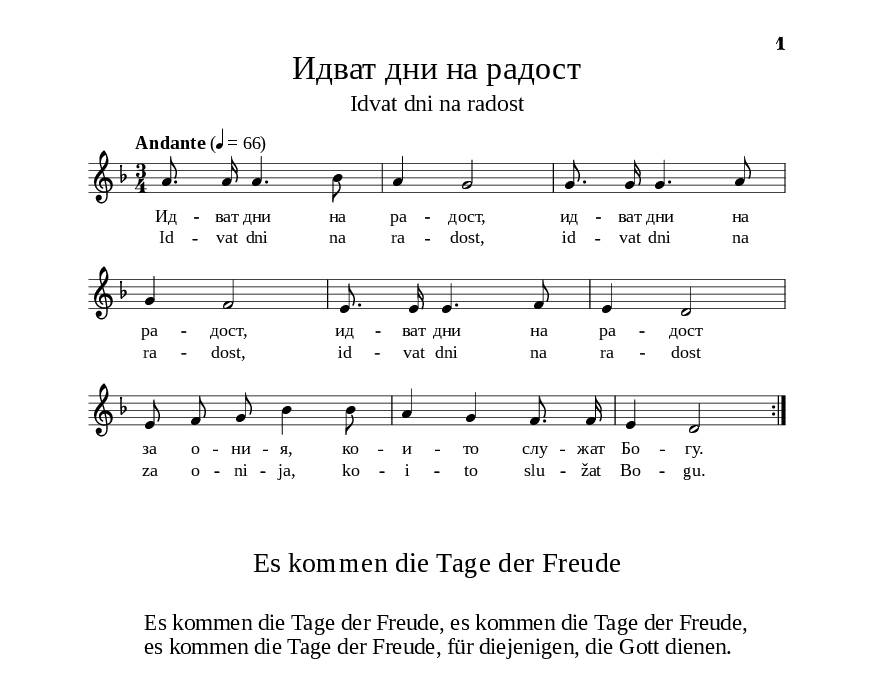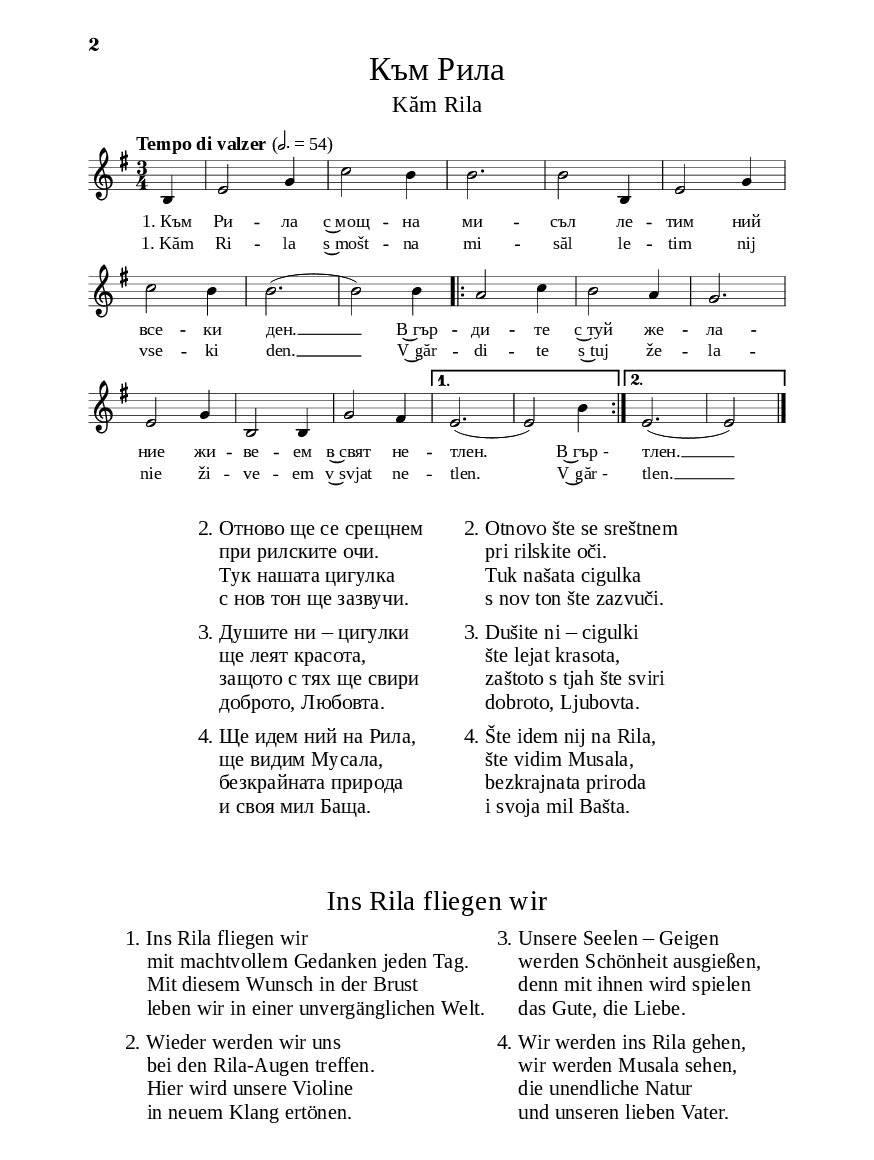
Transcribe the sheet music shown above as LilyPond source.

\version "2.24.3"

% include paper part and global functions
\include "include/globals.ily"

\bookpart {
  \label #'ref056_1
  \tocItem \markup "Идват дни на радост – Idvat dni na radost"
  \include "include/bookpart-paper.ily"
  \score {
    \include "include/score-layout.ily"

    \new Voice \absolute  {
      \clef treble
      \key d \minor
      \time 3/4
      \autoBeamOff
      \tempoFunc "Andante" 4 "66"
      a'8. a'16 a'4. bes'8 | a'4 g'2 | g'8. g'16 g'4. a'8 | \break
      g'4 f'2 | e'8. e'16 e'4. f'8 | e'4 d'2 | \break
      e'8 f'8 g'8 bes'4 bes'8 | a'4 g'4 f'8. f'16 | e'4 d'2 | \bar ":|."
    }

    \addlyrics {
      Ид -- ват дни на ра -- дост, ид -- ват дни на
      ра -- дост, ид -- ват дни на ра -- дост
      за о -- ни -- я, ко -- и -- то слу -- жат Бо -- гу.
    }

    \addlyrics {
      Id -- vat dni na ra -- dost, id -- vat dni na
      ra -- dost, id -- vat dni na ra -- dost
      za o -- ni -- ja, ko -- i -- to slu -- žat Bo -- gu.
    }


    \header {
      title = \titleFunc "Идват дни на радост" "Idvat dni na radost"
    }

    \midi{}

  } % score

  % include foreign translation(s) of the song
  \markup \vspace #3
  \version "2.24.4"

\markup \fill-line { \fontsize #deTitleFontSize "Es kommen die Tage der Freude" }
\markup \null
\markup \null
\markup \abs-fontsize #11 \override #`(baseline-skip . ,deCoupletBaselineSkip) {
  \fill-line {
    \hspace #0.1
    \column {
      \vspace #1
      \line {
        \bold "  "
        \column {   
      "Es kommen die Tage der Freude, es kommen die Tage der Freude,"
      "es kommen die Tage der Freude, für diejenigen, die Gott dienen."
     
        }
      }
    }\hspace #0.1
  }
}


  \pageBreak

  \label #'ref056_2
  \tocItem \markup "Към Рила – Kăm Rila"

  \include "include/bookpart-paper.ily"
  \score {
    \include "include/score-layout.ily"

    \new Voice \absolute  {
      \clef treble
      \key e \minor
      \time 3/4
      \tempoFunc "Tempo di valzer" 2. "54"
      \partial 4 b4 | e'2 g'4 | c''2 b'4 | b'2. | b'2 b4 | e'2 g'4 | \break
      c''2 b'4 | b'2. ( | b'2 ) b'4 |
      \repeat volta 2 {
        a'2 c''4 | b'2 a'4 | g'2. \break
        e'2 g'4 | b2 b4 | g'2 fis'4
      }
      \alternative {
        { e'2. ( | e'2 ) b'4 | }
        { e'2. ( | e'2 ) \bar "|." }
      }
    }

    \addlyrics {
      "1. Към" Ри -- ла с~мощ -- на ми -- съл ле -- тим ний
      все -- ки ден. __ В~гър -- ди -- те с~туй же -- ла --
      ние жи -- ве -- ем в~свят не -- тлен. "В~гър -" тлен. __
    }

    \addlyrics {
      "1. Kăm" Ri -- la s~mošt -- na mi -- săl le -- tim nij
      vse -- ki den. __ V~găr -- di -- te s~tuj že -- la --
      nie ži -- ve -- em v~svjat ne -- tlen. "V~găr -" tlen. __
    }

    \header {
      title = \titleFunc "Към Рила" "Kăm Rila"
    }

    \midi{}

  } % score
  \markup \empty-two

  \markup \abs-fontsize #10 {
    \hspace #15
    \override #`(baseline-skip . ,bgCoupletBaselineSkip)
    \column {

      \line { 2. Отново ще се срещнем  }
      \line {   "   " при рилските очи. }
      \line {   "   " Тук нашата цигулка }
      \line {   "   " с нов тон ще зазвучи. }

      \vspace #0.5
      \line { 3. Душите ни  – цигулки }
      \line {   "   " ще леят красота, }
      \line {   "   " защото с тях ще свири  }
      \line {   "   " доброто, Любовта. }
       \vspace #0.5
      \line { 4. Ще идем ний на Рила, }
      \line {   "   " ще видим Мусала, }
      \line {   "   " безкрайната природа  }
      \line {   "   " и своя мил Баща. }
    }

    \hspace #5
    \override #`(baseline-skip . ,bgCoupletBaselineSkip)
    \column {

      \line { 2. Otnovo šte se sreštnem  }
      \line {   "   " pri rilskite oči. }
      \line {   "   " Tuk našata cigulka }
      \line {   "   " s nov ton šte zazvuči. }

       \vspace #0.5
      \line { 3. Dušite ni  – cigulki }
      \line {   "   " šte lejat krasota, }
      \line {   "   " zaštoto s tjah šte sviri  }
      \line {   "   " dobroto, Ljubovta. }
      \vspace #0.5
      \line { 4. Šte idem nij na Rila, }
      \line {   "   " šte vidim Musala, }
      \line {   "   " bezkrajnata priroda  }
      \line {   "   " i svoja mil Bašta. }
    } %column
  } % markup

 
 \markup \vspace #3
  \version "2.24.3"

\markup \fill-line { \fontsize #deTitleFontSize "Ins Rila fliegen wir" }
\markup \null
\markup \null
\markup \abs-fontsize #10 {
   \hspace #5
  \override #`(baseline-skip . ,deCoupletBaselineSkip)

  \column {

    \line { 1. Ins Rila fliegen wir  }
    \line {   "   " mit machtvollem Gedanken jeden Tag.  }
    \line {   "   " Mit diesem Wunsch in der Brust }
    \line {   "   " leben wir in einer unvergänglichen Welt. }

     \vspace #0.5
    \line { 2. Wieder werden wir uns  }
    \line {   "   " bei den Rila-Augen treffen. }
    \line {   "   " Hier wird unsere Violine }
    \line {   "   " in neuem Klang ertönen. }



  }

   \hspace #1
  \override #`(baseline-skip . ,deCoupletBaselineSkip)
 

  \column { 
      
    \line { 3. Unsere Seelen – Geigen  }
    \line {   "   " werden Schönheit ausgießen, }
    \line {   "   " denn mit ihnen wird spielen  }
    \line {   "   " das Gute, die Liebe. }

    \vspace #0.5
    \line { 4. Wir werden ins Rila gehen, }
    \line {   "   " wir werden Musala sehen, }
    \line {   "   " die unendliche Natur  }
    \line {   "   " und unseren lieben Vater. }
  }



}



} % bookpart
